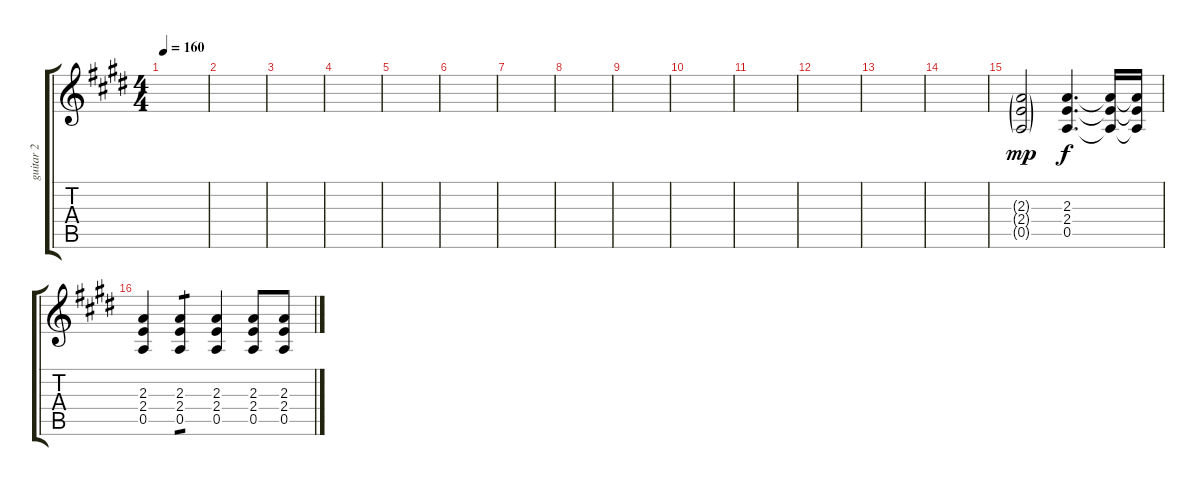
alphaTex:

\track ("guitar 2" "guitar 2") {instrument distortionguitar}
\staff {score tabs}
\tuning (E4 B3 G3 D3 A2 E2) {hide}
\ts (4 4)
\tempo 160
\clef g2
\ks e
|
|
|
|
|
|
|
|
|
|
|
|
|
|
(2.3{g} 2.4{g} 0.5{g}).2{dy mp} (2.3 2.4 0.5).4{d dy f} (2.3{t} 2.4{t} 0.5{t}).16 (2.3{t} 2.4{t} 0.5{t}).16 |
(2.3 2.4 0.5).4 (2.3 2.4 0.5).4{tp 1} (2.3 2.4 0.5).4 (2.3 2.4 0.5).8 (2.3 2.4 0.5).8
